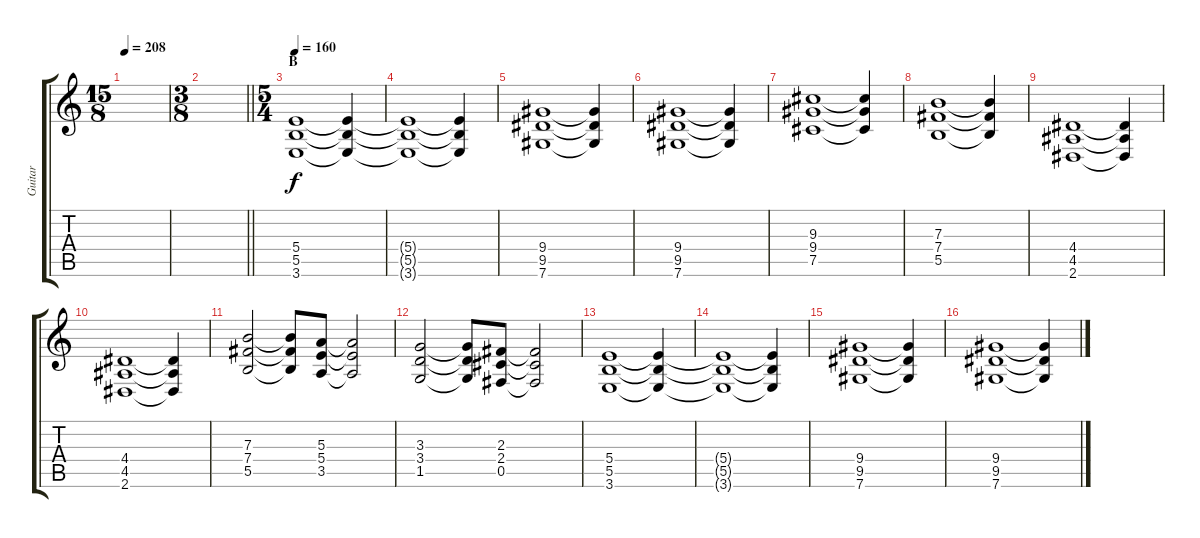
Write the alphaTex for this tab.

\track ("Guitar" "Guitar") {instrument distortionguitar}
\staff {score tabs}
\tuning (Db4 Ab3 E3 B2 Gb2 Db2) {hide}
\ts (15 8)
\tempo 208
\clef g2
\ks c
|
\ts (3 8)
\barLineRight lightlight
|
\ts (5 4)
\section ("" "B")
\tempo 160
(5.4 5.5 3.6).1 (5.4{t} 5.5{t} 3.6{t}).4 |
(5.4{t} 5.5{t} 3.6{t}).1 (5.4{t} 5.5{t} 3.6{t}).4 |
(9.4 9.5 7.6).1 (9.4{t} 9.5{t} 7.6{t}).4 |
(9.4 9.5 7.6).1 (9.4{t} 9.5{t} 7.6{t}).4 |
(9.3 9.4 7.5).1 (9.3{t} 9.4{t} 7.5{t}).4 |
(7.3 7.4 5.5).1 (7.3{t} 7.4{t} 5.5{t}).4 |
(4.4 4.5 2.6).1 (4.4{t} 4.5{t} 2.6{t}).4 |
(4.4 4.5 2.6).1 (4.4{t} 4.5{t} 2.6{t}).4 |
(7.3 7.4 5.5).2 (7.3{t} 7.4{t} 5.5{t}).8 (5.3 5.4 3.5).8 (5.3{t} 5.4{t} 3.5{t}).2 |
(3.3 3.4 1.5).2 (3.3{t} 3.4{t} 1.5{t}).8 (2.3 2.4 0.5).8 (2.3{t} 2.4{t} 0.5{t}).2 |
(5.4 5.5 3.6).1 (5.4{t} 5.5{t} 3.6{t}).4 |
(5.4{t} 5.5{t} 3.6{t}).1 (5.4{t} 5.5{t} 3.6{t}).4 |
(9.4 9.5 7.6).1 (9.4{t} 9.5{t} 7.6{t}).4 |
(9.4 9.5 7.6).1 (9.4{t} 9.5{t} 7.6{t}).4
